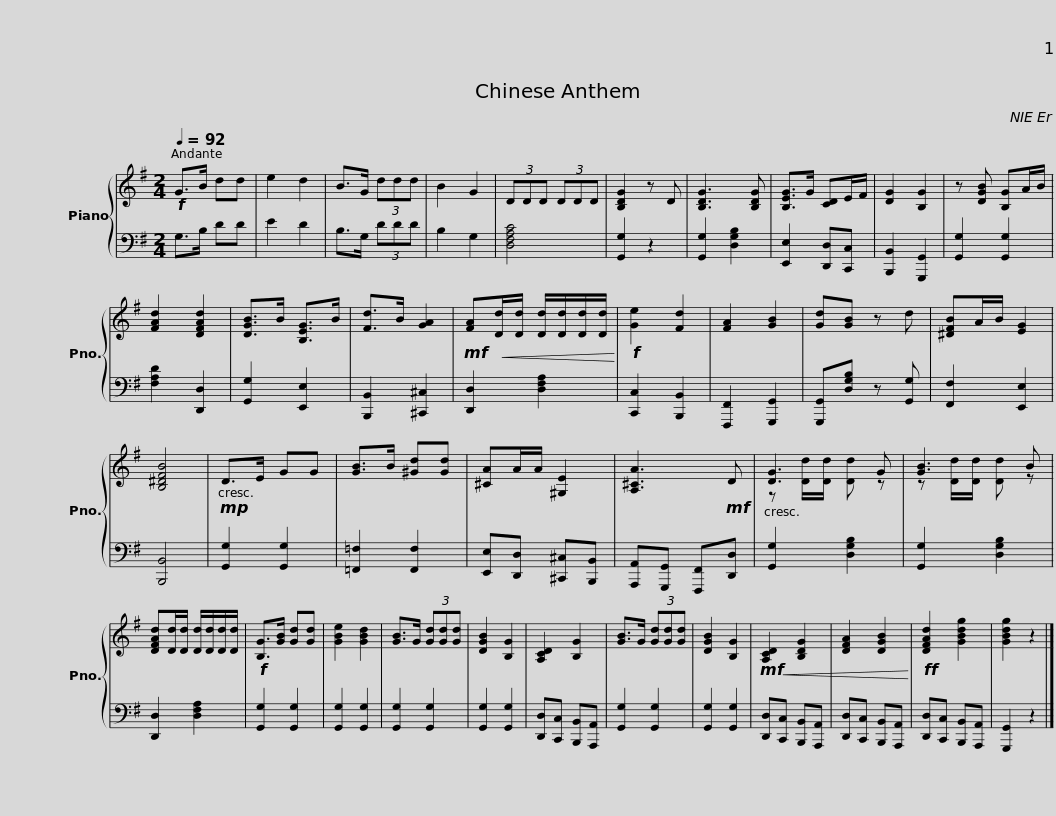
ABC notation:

X:1
%%score { ( 1 3 ) | 2 }
L:1/8
Q:1/4=92
M:2/4
I:linebreak $
K:G
V:1 treble
V:3 treble
V:2 bass
V:1
!f! G>B dd | e2 d2 | B>G (3ddd | B2 G2 | (3DDD (3DDD | %5
 [B,DG]2 z D |$ [B,DG]3 [B,DG] | [B,EG]>G [CD]E/F/ | [DG]2 [B,G]2 | z [DGB] [B,G]A/B/ | %10
 [FAd]2 [DFAd]2 | [DGB]>B [B,EG]>B |$ [Fd]>B [GA]2 |!mf! [FA]!<(![Dd]/[Dd]/ [Dd]/[Dd]/[Dd]/[Dd]/!<)! |!f! [Ge]2 [Fd]2 | %15
 [FA]2 [GB]2 | [Gd][GB] z d | [^DFB]A/B/ [EG]2 | [B,^DFB]4 |$!mp! D>E GG | %20
 [GB]>B [^Gd][Gd] | [^CA]A/A/ [^G,E]2 | [A,^CA]3!mf! D | [DG]3 G | [GB]3 B | %25
 [DFAd][Dd]/[Dd]/ [Dd]/[Dd]/[Dd]/[Dd]/ |$!f! [B,G]>[GB] [Gd][Gd] | [GBe]2 [GBd]2 | [GB]>G (3[Gd][Gd][Gd] | [DGB]2 [B,G]2 | %30
 [A,CD]2 [B,G]2 |$ [GB]>G (3[Gd][Gd][Gd] | [DGB]2 [B,G]2 |!mf!!<(! [A,CD]2 [B,DG]2 | [DFA]2 [DGB]2!<)! | %35
!ff! [DFAd]2 [GBdg]2 | [GBdg]2 z2 |] %37
V:2
 G,>B, DD | E2 D2 | B,>G, (3DDD | B,2 G,2 | [D,F,A,C]4 | %5
 [G,,G,]2 z2 |$ [G,,G,]2 [D,G,B,]2 | [E,,E,]2 [D,,D,][C,,C,] | [B,,,B,,]2 [G,,,G,,]2 | [G,,G,]2 [G,,G,]2 | %10
 [F,A,D]2 [D,,D,]2 | [G,,G,]2 [E,,E,]2 |$ [B,,,B,,]2 [^C,,^C,]2 | [D,,D,]2 [D,F,A,]2 | [C,,C,]2 [B,,,B,,]2 | %15
 [F,,,F,,]2 [G,,,G,,]2 | [G,,,G,,][D,G,B,] z [G,,G,] | [F,,F,]2 [E,,E,]2 | [B,,,B,,]4 |$ [G,,G,]2 [G,,G,]2 | %20
 [=F,,=F,]2 [F,,F,]2 | [E,,E,][D,,D,] [^C,,^C,][B,,,B,,] | [A,,,A,,][G,,,G,,] [F,,,F,,][D,,D,] | [G,,G,]2 [D,G,B,]2 | [G,,G,]2 [D,G,B,]2 | %25
 [D,,D,]2 [D,F,A,]2 |$ [G,,G,]2 [G,,G,]2 | [G,,G,]2 [G,,G,]2 | [G,,G,]2 [G,,G,]2 | [G,,G,]2 [G,,G,]2 | %30
 [D,,D,][C,,C,] [B,,,B,,][A,,,A,,] |$ [G,,G,]2 [G,,G,]2 | [G,,G,]2 [G,,G,]2 | [D,,D,][C,,C,] [B,,,B,,][A,,,A,,] | [D,,D,][C,,C,] [B,,,B,,][A,,,A,,] | %35
 [D,,D,][C,,C,] [B,,,B,,][A,,,A,,] | [G,,,G,,]2 z2 |] %37
V:3
 x4 | x4 | x4 | x4 | x4 | %5
 x4 |$ x4 | x4 | x4 | x4 | %10
 x4 | x4 |$ x4 | x4 | x4 | %15
 x4 | x4 | x4 | x4 |$ x4 | %20
 x4 | x4 | x4 | z [Dd]/[Dd]/ [Dd] z | z [Dd]/[Dd]/ [Dd] z | %25
 x4 |$ x4 | x4 | x4 | x4 | %30
 x4 |$ x4 | x4 | x4 | x4 | %35
 x4 | x4 |] %37
